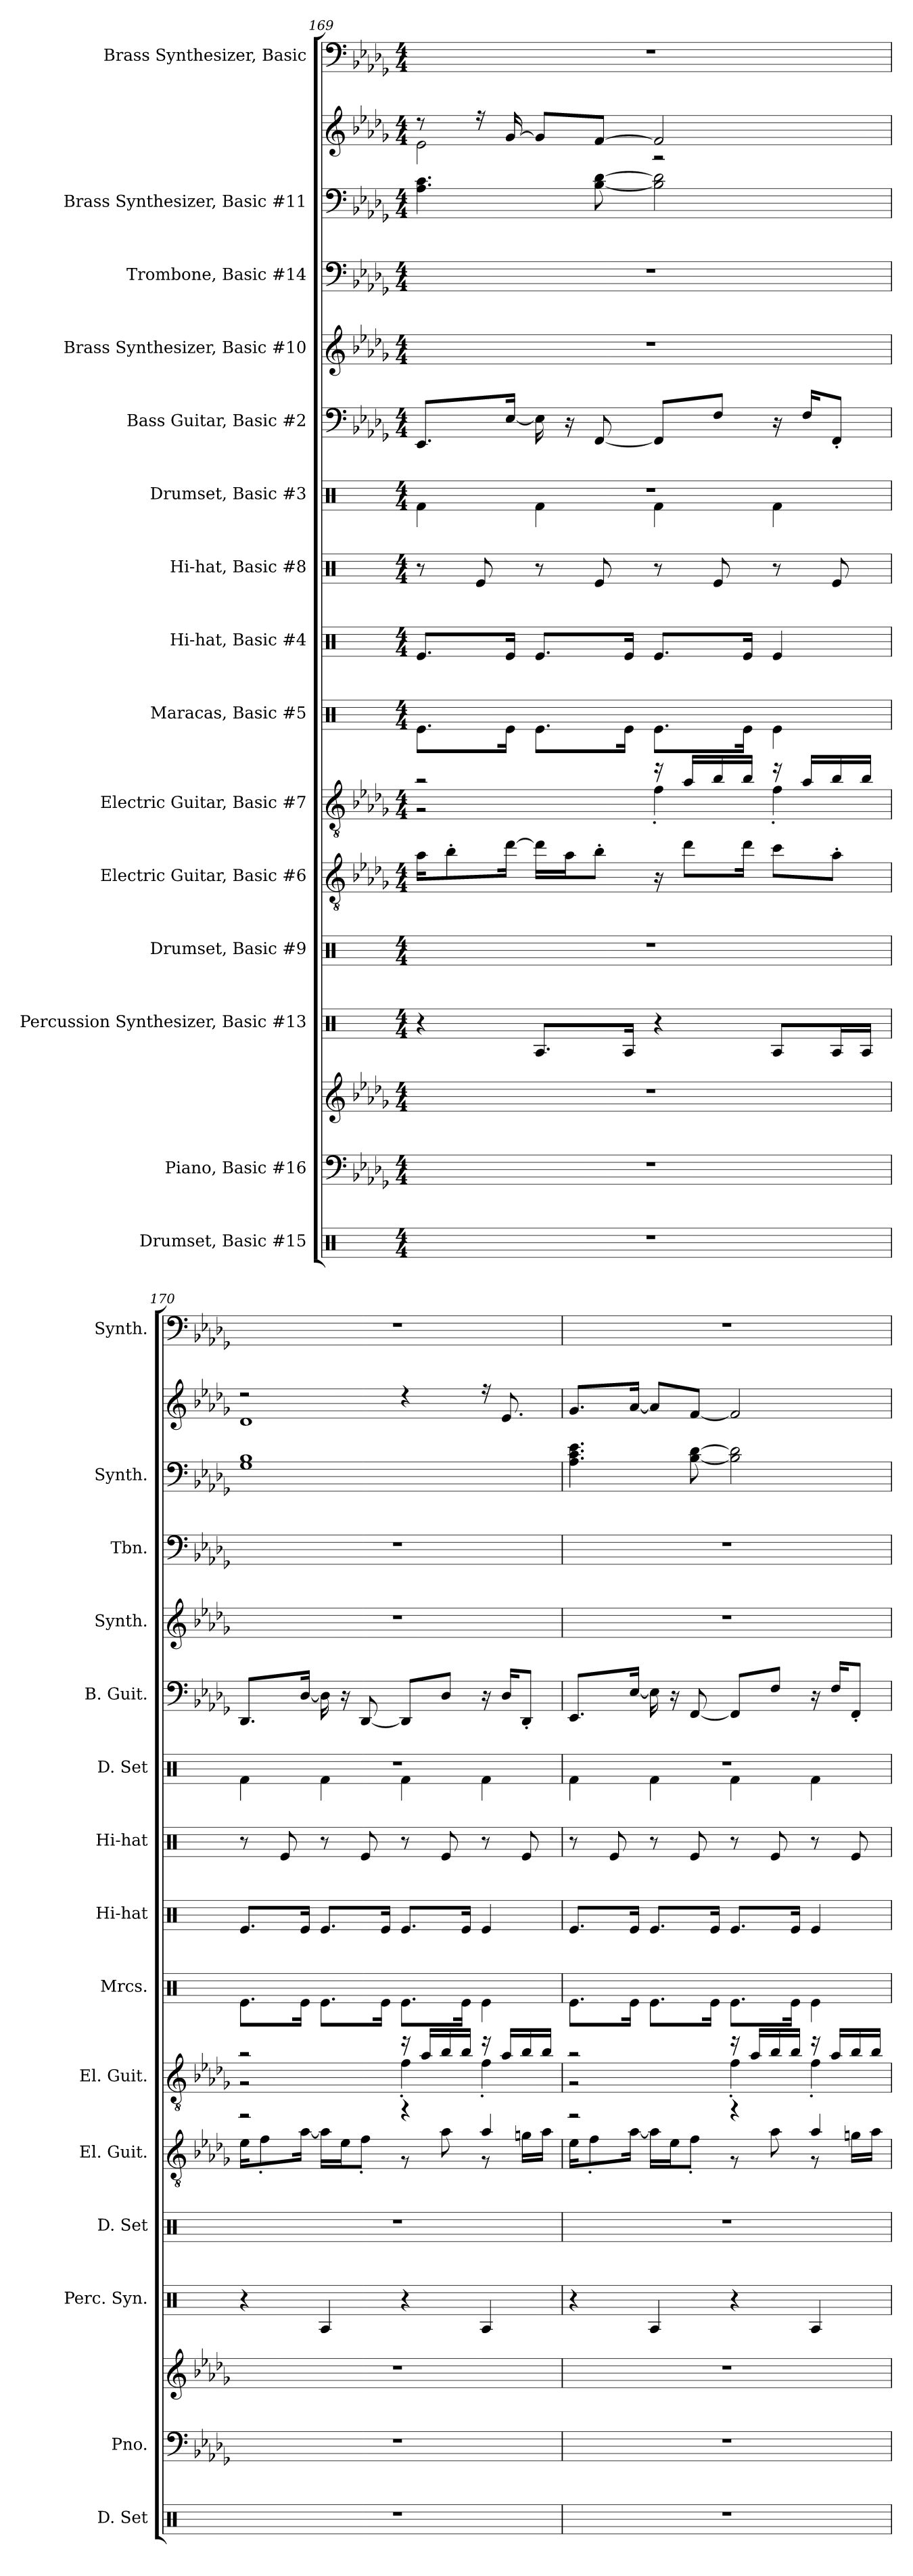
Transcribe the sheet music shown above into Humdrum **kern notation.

**kern	**kern	**kern	**kern	**kern	**kern	**kern	**kern	**kern	**kern	**kern	**kern	**kern	**kern	**kern	**kern	**kern
*part15	*part14	*part14	*part13	*part12	*part11	*part10	*part9	*part8	*part7	*part6	*part5	*part4	*part3	*part2	*part2	*part1
*staff17	*staff16	*staff15	*staff14	*staff13	*staff12	*staff11	*staff10	*staff9	*staff8	*staff7	*staff6	*staff5	*staff4	*staff3	*staff2	*staff1
*I"Drumset, Basic #15	*I"Piano, Basic #16	*	*I"Percussion Synthesizer, Basic #13	*I"Drumset, Basic #9	*I"Electric Guitar, Basic #6	*I"Electric Guitar, Basic #7	*I"Maracas, Basic #5	*I"Hi-hat, Basic #4	*I"Hi-hat, Basic #8	*I"Drumset, Basic #3	*I"Bass Guitar, Basic #2	*I"Brass Synthesizer, Basic #10	*I"Trombone, Basic #14	*I"Brass Synthesizer, Basic #11	*	*I"Brass Synthesizer, Basic
*I'D. Set	*I'Pno.	*	*I'Perc. Syn.	*I'D. Set	*I'El. Guit.	*I'El. Guit.	*I'Mrcs.	*I'Hi-hat	*I'Hi-hat	*I'D. Set	*I'B. Guit.	*I'Synth.	*I'Tbn.	*I'Synth.	*	*I'Synth.
!!LO:PB:g=z
*clefX	*clefF4	*clefG2	*clefX	*clefX	*clefGv2	*clefGv2	*clefX	*clefX	*clefX	*clefX	*clefF4	*clefG2	*clefF4	*clefF4	*clefG2	*clefF4
*	*	*	*	*	*	*	*	*	*	*	*ITrd7c12	*	*	*	*	*
*k[]	*k[b-e-a-d-g-]	*k[b-e-a-d-g-]	*k[]	*k[]	*k[b-e-a-d-g-]	*k[b-e-a-d-g-]	*k[]	*k[]	*k[]	*k[]	*k[b-e-a-d-g-]	*k[b-e-a-d-g-]	*k[b-e-a-d-g-]	*k[b-e-a-d-g-]	*k[b-e-a-d-g-]	*k[b-e-a-d-g-]
*M4/4	*M4/4	*M4/4	*M4/4	*M4/4	*M4/4	*M4/4	*M4/4	*M4/4	*M4/4	*M4/4	*M4/4	*M4/4	*M4/4	*M4/4	*M4/4	*M4/4
=169	=169	=169	=169	=169	=169	=169	=169	=169	=169	=169	=169	=169	=169	=169	=169	=169
*	*	*	*	*	*	*^	*	*	*	*^	*	*	*	*	*^	*
1r	1r	1r	4r	1r	16a-\KL	2r	2r	8.Re\L	8.Re/L	8r	1r	4Rf\	8.EEE-/L	1r	1r	4.A-\ 4.c\	8r	2e-\	1r
.	.	.	.	.	8b-'\	.	.	.	.	.	.	.	.	.	.	.	.	.	.
.	.	.	.	.	.	.	.	.	.	8Re/	.	.	.	.	.	.	16r	.	.
.	.	.	.	.	[16dd-\Jk	.	.	16Re\Jk	16Re/Jk	.	.	.	[16EE-/Jk	.	.	.	[16g-/	.	.
.	.	.	8.RA/L	.	16dd-\LL]	.	.	8.Re\L	8.Re/L	8r	.	4Rf\	16EE-\]	.	.	.	8g-/L]	.	.
.	.	.	.	.	16a-\J	.	.	.	.	.	.	.	16r	.	.	.	.	.	.
.	.	.	.	.	8b-'\J	.	.	.	.	8Re/	.	.	[8FFF/	.	.	[8B-\ [8d-\	[8f/J	.	.
.	.	.	16RA/Jk	.	.	.	.	16Re\Jk	16Re/Jk	.	.	.	.	.	.	.	.	.	.
.	.	.	4r	.	16r	16r	4f'\	8.Re\L	8.Re/L	8r	.	4Rf\	8FFF/L]	.	.	2B-\] 2d-\]	2f/]	2r	.
.	.	.	.	.	8dd-\L	16a-/LL	.	.	.	.	.	.	.	.	.	.	.	.	.
.	.	.	.	.	.	16b-/	.	.	.	8Re/	.	.	8FF/J	.	.	.	.	.	.
.	.	.	.	.	16dd-\Jk	16b-/JJ	.	16Re\Jk	16Re/Jk	.	.	.	.	.	.	.	.	.	.
.	.	.	8RA/L	.	8cc\L	16r	4f'\	4Re\	4Re/	8r	.	4Rf\	16r	.	.	.	.	.	.
.	.	.	.	.	.	16a-/LL	.	.	.	.	.	.	16FF/KL	.	.	.	.	.	.
.	.	.	16RA/L	.	8a-'\J	16b-/	.	.	.	8Re/	.	.	8FFF'/J	.	.	.	.	.	.
.	.	.	16RA/JJ	.	.	16b-/JJ	.	.	.	.	.	.	.	.	.	.	.	.	.
=170	=170	=170	=170	=170	=170	=170	=170	=170	=170	=170	=170	=170	=170	=170	=170	=170	=170	=170	=170
*	*	*	*	*	*^	*	*	*	*	*	*	*	*	*	*	*	*	*	*
1r	1r	1r	4r	1r	2r	16e-\KL	2r	2r	8.Re\L	8.Re/L	8r	1r	4Rf\	8.DDD-/L	1r	1r	1G- 1B-	2r	1d-	1r
.	.	.	.	.	.	8f'\	.	.	.	.	.	.	.	.	.	.	.	.	.	.
.	.	.	.	.	.	.	.	.	.	.	8Re/	.	.	.	.	.	.	.	.	.
.	.	.	.	.	.	[16a-\Jk	.	.	16Re\Jk	16Re/Jk	.	.	.	[16DD-/Jk	.	.	.	.	.	.
.	.	.	4RA/	.	.	16a-\LL]	.	.	8.Re\L	8.Re/L	8r	.	4Rf\	16DD-\]	.	.	.	.	.	.
.	.	.	.	.	.	16e-\J	.	.	.	.	.	.	.	16r	.	.	.	.	.	.
.	.	.	.	.	.	8f'\J	.	.	.	.	8Re/	.	.	[8DDD-/	.	.	.	.	.	.
.	.	.	.	.	.	.	.	.	16Re\Jk	16Re/Jk	.	.	.	.	.	.	.	.	.	.
.	.	.	4r	.	4r	8r	16r	4f'\	8.Re\L	8.Re/L	8r	.	4Rf\	8DDD-/L]	.	.	.	4r	.	.
.	.	.	.	.	.	.	16a-/LL	.	.	.	.	.	.	.	.	.	.	.	.	.
.	.	.	.	.	.	8a-\	16b-/	.	.	.	8Re/	.	.	8DD-/J	.	.	.	.	.	.
.	.	.	.	.	.	.	16b-/JJ	.	16Re\Jk	16Re/Jk	.	.	.	.	.	.	.	.	.	.
.	.	.	4RA/	.	4a-/	8r	16r	4f'\	4Re\	4Re/	8r	.	4Rf\	16r	.	.	.	16r	.	.
.	.	.	.	.	.	.	16a-/LL	.	.	.	.	.	.	16DD-/KL	.	.	.	8.e-/	.	.
.	.	.	.	.	.	16gn\LL	16b-/	.	.	.	8Re/	.	.	8DDD-'/J	.	.	.	.	.	.
.	.	.	.	.	.	16a-\JJ	16b-/JJ	.	.	.	.	.	.	.	.	.	.	.	.	.
*	*	*	*	*	*	*	*	*	*	*	*	*	*	*	*	*	*	*v	*v	*
!!LO:PB:g=z
=171	=171	=171	=171	=171	=171	=171	=171	=171	=171	=171	=171	=171	=171	=171	=171	=171	=171	=171	=171
1r	1r	1r	4r	1r	2r	16e-\KL	2r	2r	8.Re\L	8.Re/L	8r	1r	4Rf\	8.EEE-/L	1r	1r	4.A-\ 4.c\ 4.e-\	8.g-/L	1r
.	.	.	.	.	.	8f'\	.	.	.	.	.	.	.	.	.	.	.	.	.
.	.	.	.	.	.	.	.	.	.	.	8Re/	.	.	.	.	.	.	.	.
.	.	.	.	.	.	[16a-\Jk	.	.	16Re\Jk	16Re/Jk	.	.	.	[16EE-/Jk	.	.	.	[16a-/Jk	.
.	.	.	4RA/	.	.	16a-\LL]	.	.	8.Re\L	8.Re/L	8r	.	4Rf\	16EE-\]	.	.	.	8a-/L]	.
.	.	.	.	.	.	16e-\J	.	.	.	.	.	.	.	16r	.	.	.	.	.
.	.	.	.	.	.	8f'\J	.	.	.	.	8Re/	.	.	[8FFF/	.	.	[8B-\ [8d-\	[8f/J	.
.	.	.	.	.	.	.	.	.	16Re\Jk	16Re/Jk	.	.	.	.	.	.	.	.	.
.	.	.	4r	.	4r	8r	16r	4f'\	8.Re\L	8.Re/L	8r	.	4Rf\	8FFF/L]	.	.	2B-\] 2d-\]	2f/]	.
.	.	.	.	.	.	.	16a-/LL	.	.	.	.	.	.	.	.	.	.	.	.
.	.	.	.	.	.	8a-\	16b-/	.	.	.	8Re/	.	.	8FF/J	.	.	.	.	.
.	.	.	.	.	.	.	16b-/JJ	.	16Re\Jk	16Re/Jk	.	.	.	.	.	.	.	.	.
.	.	.	4RA/	.	4a-/	8r	16r	4f'\	4Re\	4Re/	8r	.	4Rf\	16r	.	.	.	.	.
.	.	.	.	.	.	.	16a-/LL	.	.	.	.	.	.	16FF/KL	.	.	.	.	.
.	.	.	.	.	.	16gn\LL	16b-/	.	.	.	8Re/	.	.	8FFF'/J	.	.	.	.	.
.	.	.	.	.	.	16a-\JJ	16b-/JJ	.	.	.	.	.	.	.	.	.	.	.	.
*	*	*	*	*	*v	*v	*	*	*	*	*	*v	*v	*	*	*	*	*	*
*	*	*	*	*	*	*v	*v	*	*	*	*	*	*	*	*	*	*
=	=	=	=	=	=	=	=	=	=	=	=	=	=	=	=	=
*-	*-	*-	*-	*-	*-	*-	*-	*-	*-	*-	*-	*-	*-	*-	*-	*-
